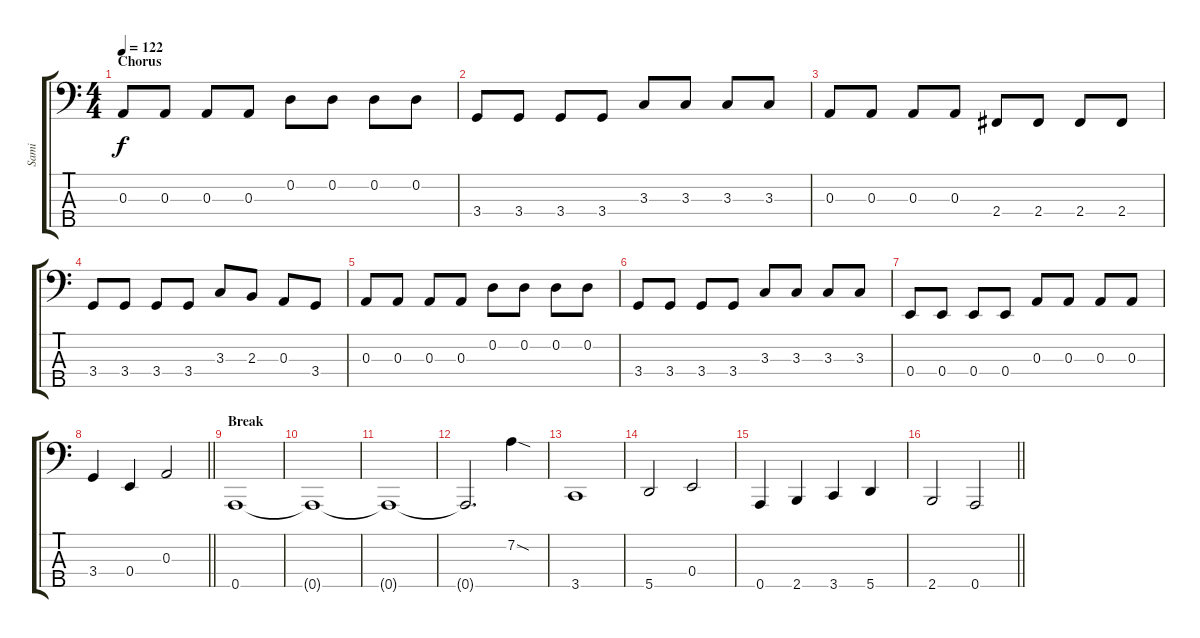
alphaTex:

\track ("Sami" "Sami") {instrument electricbassfinger}
\staff {score tabs}
\tuning (G2 D2 A1 E1 A0) {hide}
\ts (4 4)
\section ("" "Chorus")
\tempo 122
\clef f4
\ks c
0.3.8{dy f} 0.3.8 0.3.8 0.3.8 0.2.8 0.2.8 0.2.8 0.2.8 |
3.4.8 3.4.8 3.4.8 3.4.8 3.3.8 3.3.8 3.3.8 3.3.8 |
0.3.8 0.3.8 0.3.8 0.3.8 2.4.8 2.4.8 2.4.8 2.4.8 |
3.4.8 3.4.8 3.4.8 3.4.8 3.3.8 2.3.8 0.3.8 3.4.8 |
0.3.8 0.3.8 0.3.8 0.3.8 0.2.8 0.2.8 0.2.8 0.2.8 |
3.4.8 3.4.8 3.4.8 3.4.8 3.3.8 3.3.8 3.3.8 3.3.8 |
0.4.8 0.4.8 0.4.8 0.4.8 0.3.8 0.3.8 0.3.8 0.3.8 |
\barLineRight lightlight
3.4.4 0.4.4 0.3.2 |
\section ("" "Break")
0.5.1 |
0.5{t}.1 |
0.5{t}.1 |
0.5{t}.2{d} 7.2{sod}.4 |
3.5.1 |
5.5.2 0.4.2 |
0.5.4 2.5.4 3.5.4 5.5.4 |
\barLineRight lightlight
2.5.2 0.5.2
